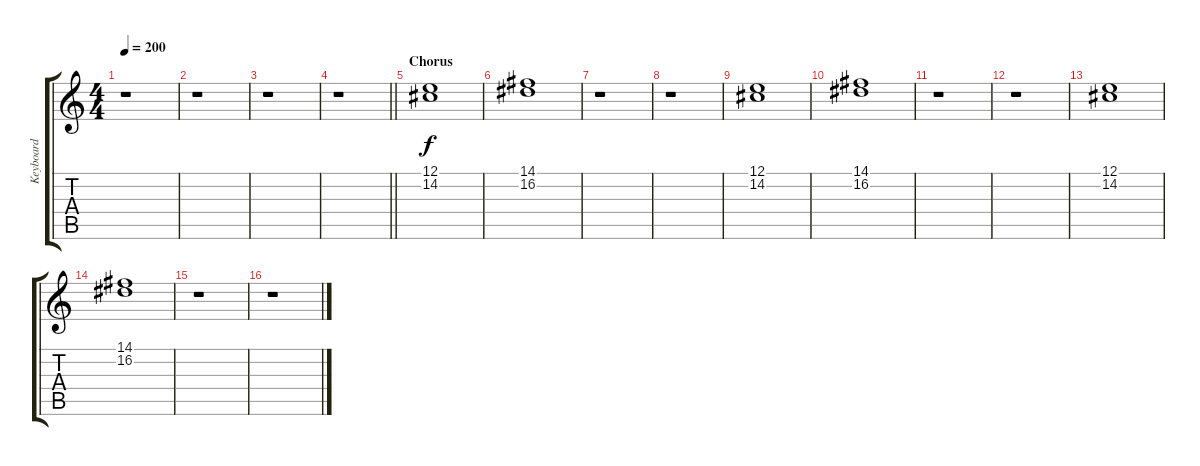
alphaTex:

\track ("Keyboard" "Keyboard") {instrument brasssection}
\staff {score tabs}
\tuning (E4 B3 G3 D3 A2 E2) {hide}
\ts (4 4)
\tempo 200
\clef g2
\ks c
r.1{dy f} |
r.1 |
r.1 |
\barLineRight lightlight
r.1 |
\section ("" "Chorus")
(12.1 14.2).1{volume 12 instrument brasssection} |
(14.1 16.2).1 |
r.1 |
r.1 |
(12.1 14.2).1 |
(14.1 16.2).1 |
r.1 |
r.1 |
(12.1 14.2).1 |
(14.1 16.2).1 |
r.1 |
r.1
